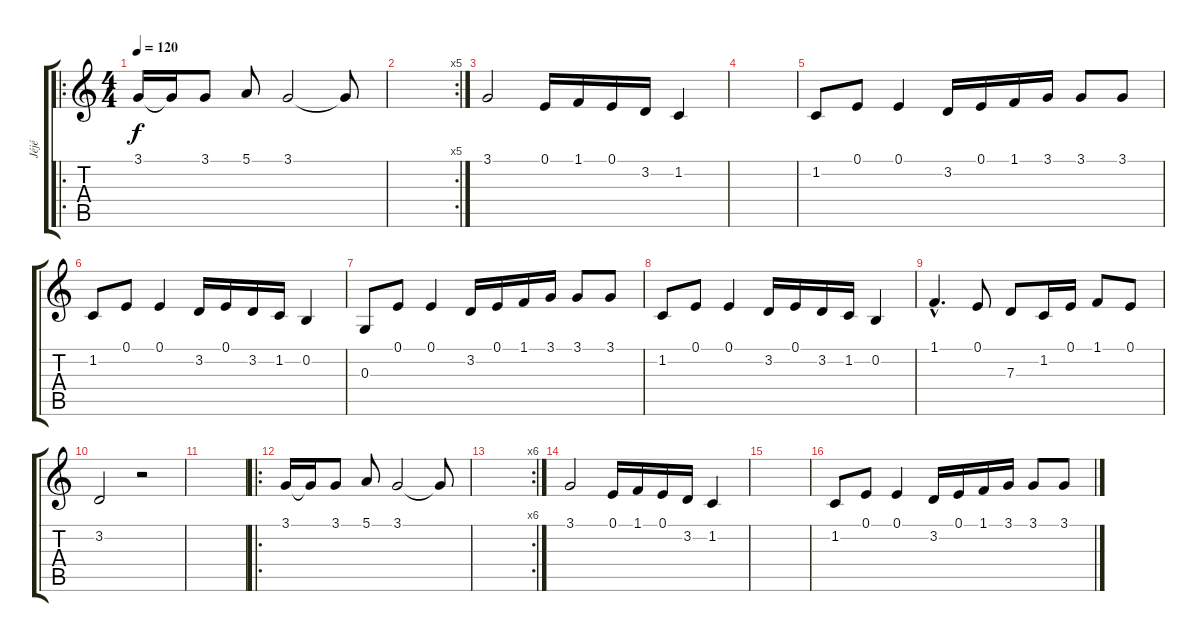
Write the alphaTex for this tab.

\track ("Jéjé" "Jéjé") {instrument choiraahs}
\staff {score tabs}
\tuning (E4 B3 G3 D3 A2 E2) {hide}
\ro
\ts (4 4)
\tempo 120
\clef g2
\ks c
3.1.16{dy f} 3.1{t}.16 3.1.8 5.1.8 3.1.2 3.1{t}.8 |
\rc 5
|
3.1.2 0.1.16 1.1.16 0.1.16 3.2.16 1.2.4 |
|
1.2.8 0.1.8 0.1.4 3.2.16 0.1.16 1.1.16 3.1.16 3.1.8 3.1.8 |
1.2.8 0.1.8 0.1.4 3.2.16 0.1.16 3.2.16 1.2.16 0.2.4 |
0.3.8 0.1.8 0.1.4 3.2.16 0.1.16 1.1.16 3.1.16 3.1.8 3.1.8 |
1.2.8 0.1.8 0.1.4 3.2.16 0.1.16 3.2.16 1.2.16 0.2.4 |
1.1{hac}.4{d} 0.1.8 7.3.8 1.2.16 0.1.16 1.1.8 0.1.8 |
3.2.2 r.2 |
|
\ro
3.1.16 3.1{t}.16 3.1.8 5.1.8 3.1.2 3.1{t}.8 |
\rc 6
|
3.1.2 0.1.16 1.1.16 0.1.16 3.2.16 1.2.4 |
|
1.2.8 0.1.8 0.1.4 3.2.16 0.1.16 1.1.16 3.1.16 3.1.8 3.1.8
